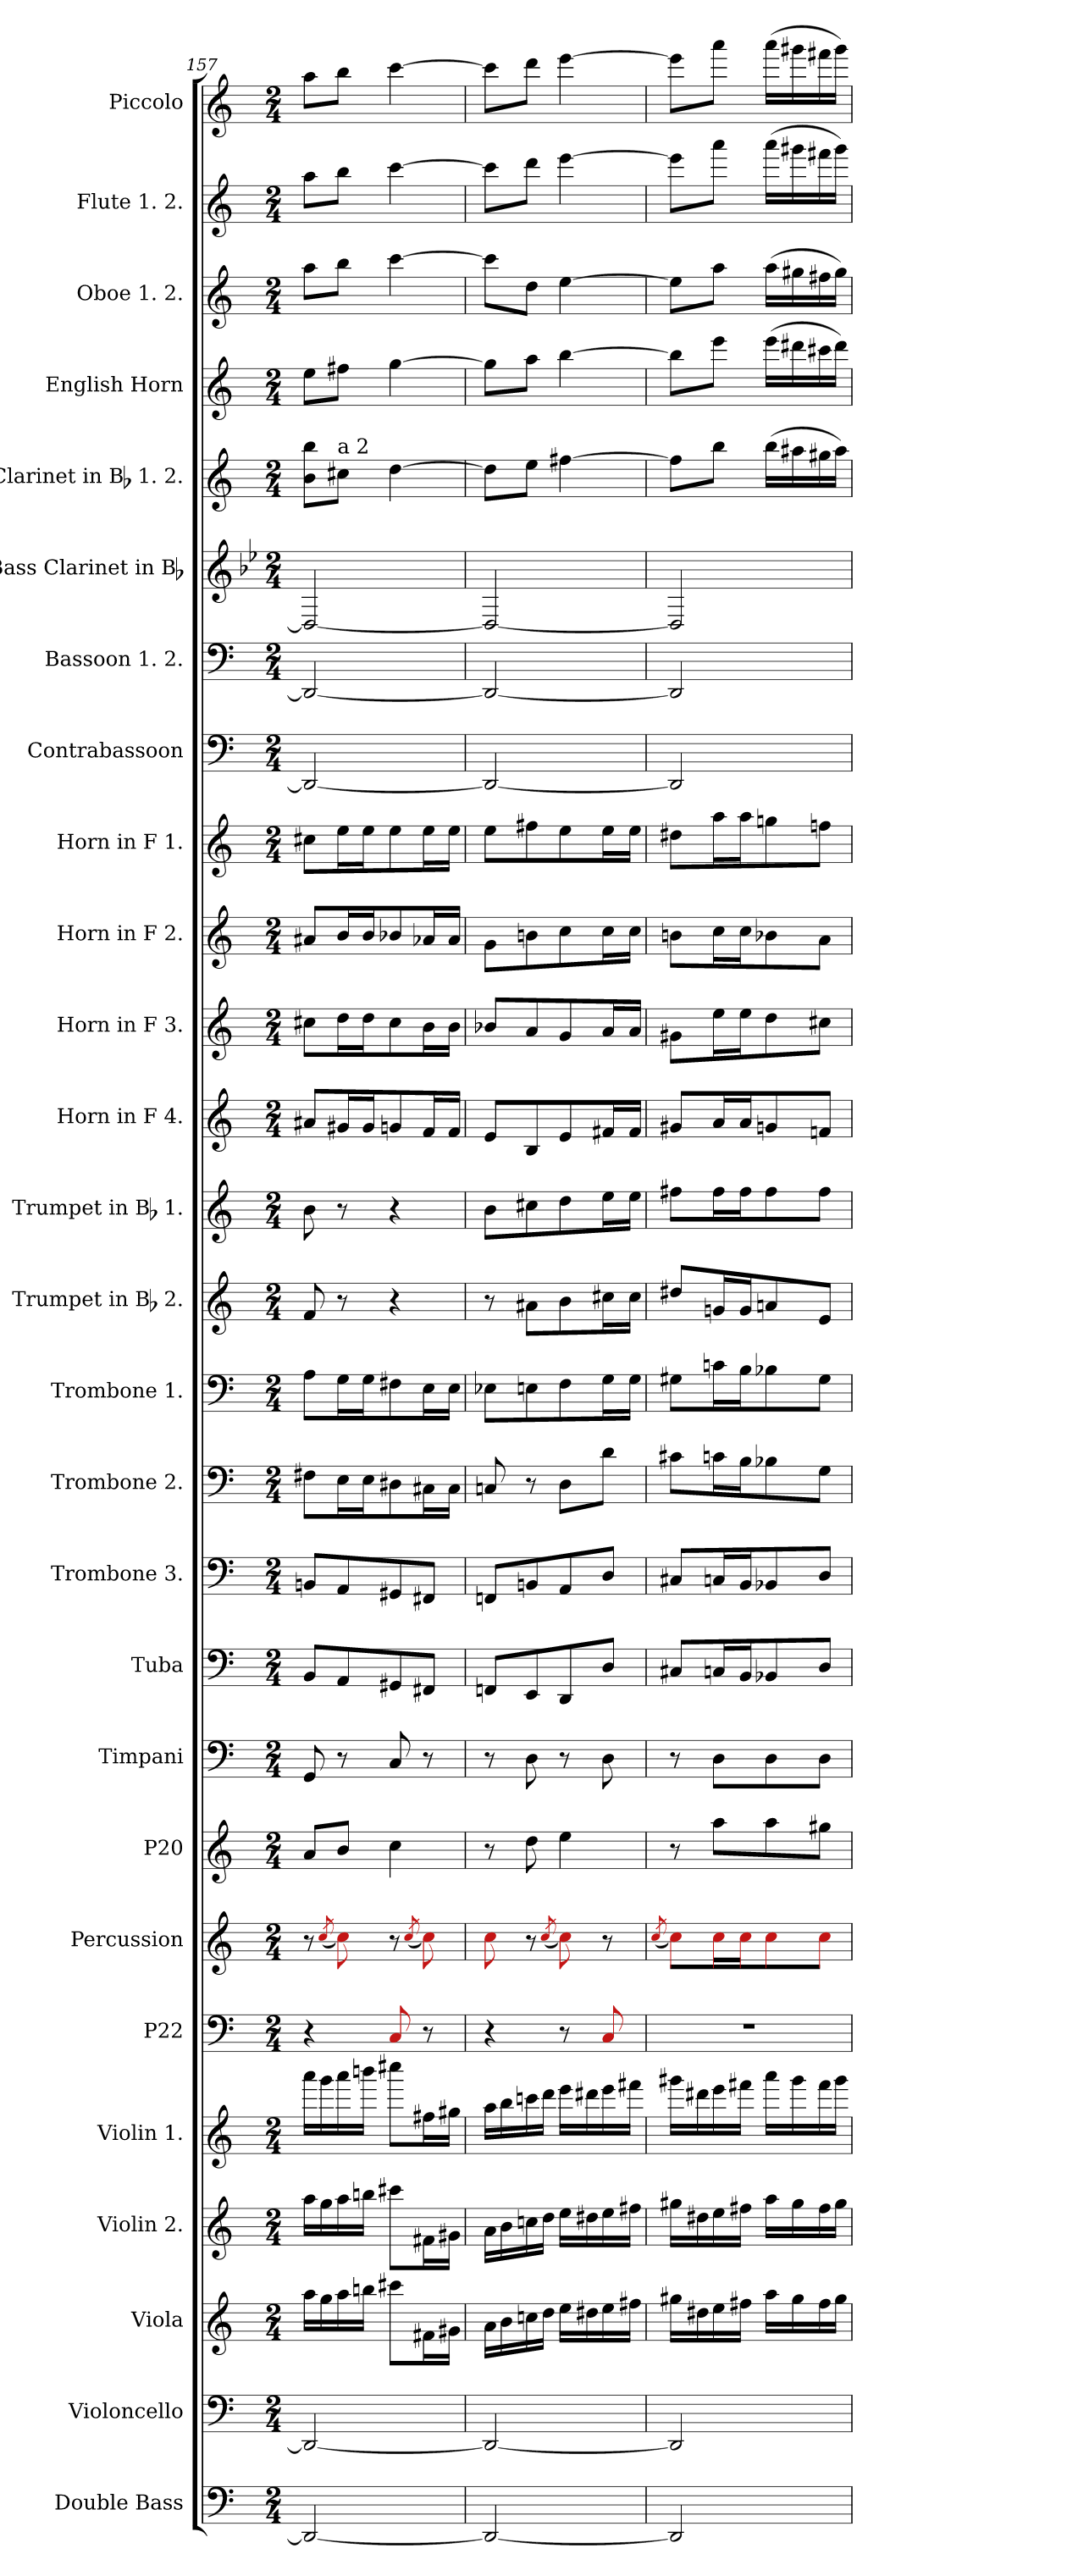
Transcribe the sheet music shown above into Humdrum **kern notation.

**kern	**kern	**kern	**kern	**kern	**kern	**kern	**kern	**kern	**kern	**kern	**kern	**kern	**kern	**kern	**kern	**kern	**kern	**kern	**kern	**kern	**kern	**kern	**kern	**kern	**kern	**kern
*part27	*part26	*part25	*part24	*part23	*part22	*part21	*part20	*part19	*part18	*part17	*part16	*part15	*part14	*part13	*part12	*part11	*part10	*part9	*part8	*part7	*part6	*part5	*part4	*part3	*part2	*part1
*staff27	*staff26	*staff25	*staff24	*staff23	*staff22	*staff21	*staff20	*staff19	*staff18	*staff17	*staff16	*staff15	*staff14	*staff13	*staff12	*staff11	*staff10	*staff9	*staff8	*staff7	*staff6	*staff5	*staff4	*staff3	*staff2	*staff1
*I"Double Bass	*I"Violoncello	*I"Viola	*I"Violin 2.	*I"Violin 1.	*I"P22	*I"Percussion	*I"P20	*I"Timpani	*I"Tuba	*I"Trombone 3.	*I"Trombone 2.	*I"Trombone 1.	*I"Trumpet in Bb 2.	*I"Trumpet in Bb 1.	*I"Horn in F 4.	*I"Horn in F 3.	*I"Horn in F 2.	*I"Horn in F 1.	*I"Contrabassoon	*I"Bassoon 1. 2.	*I"Bass Clarinet in Bb	*I"Clarinet in Bb 1. 2.	*I"English Horn	*I"Oboe 1. 2.	*I"Flute 1. 2.	*I"Piccolo
*I'Db.	*I'Vc.	*I'Vla.	*	*	*	*I'Perc.	*	*I'Timp.	*I'Tba.	*I'Tbn.	*I'Tbn.	*I'Tbn.	*I'Tpt.	*I'Tpt.	*I'Hn.	*I'Hn.	*I'Hn.	*I'Hn.	*I'Cbsn.	*I'Bsn.	*I'B. Cl.	*I'Cl.	*	*I'Ob.	*I'Fl.	*I'Picc.
*clefF4	*clefF4	*clefG2	*clefG2	*clefG2	*clefF4	*clefG2	*clefG2	*clefF4	*clefF4	*clefF4	*clefF4	*clefF4	*clefG2	*clefG2	*clefG2	*clefG2	*clefG2	*clefG2	*clefF4	*clefF4	*clefG2	*clefG2	*clefG2	*clefG2	*clefG2	*clefG2
*ITrd7c12	*	*	*	*	*	*	*ITrd-14c-24	*	*	*	*	*	*ITrd1c2	*ITrd1c2	*ITrd4c7	*ITrd4c7	*ITrd4c7	*ITrd4c7	*ITrd7c12	*	*ITrd8c14	*ITrd1c2	*ITrd4c7	*	*	*ITrd-7c-12
*k[]	*k[]	*k[]	*k[]	*k[]	*k[]	*k[]	*k[]	*k[]	*k[]	*k[]	*k[]	*k[]	*k[b-e-]	*k[b-e-]	*k[b-]	*k[b-]	*k[b-]	*k[b-]	*k[]	*k[]	*k[b-e-]	*k[b-e-]	*k[b-]	*k[]	*k[]	*k[]
*M2/4	*M2/4	*M2/4	*M2/4	*M2/4	*M2/4	*M2/4	*M2/4	*M2/4	*M2/4	*M2/4	*M2/4	*M2/4	*M2/4	*M2/4	*M2/4	*M2/4	*M2/4	*M2/4	*M2/4	*M2/4	*M2/4	*M2/4	*M2/4	*M2/4	*M2/4	*M2/4
=157	=157	=157	=157	=157	=157	=157	=157	=157	=157	=157	=157	=157	=157	=157	=157	=157	=157	=157	=157	=157	=157	=157	=157	=157	=157	=157
2DDDi/_<	2DDi/_<	16aai\LL	16aai\LL	16aaai\LL	4r	8r	8aaai/L	8GGi/	8BBi/L	8BBni/L	8F#Xi\L	8Ai\L	8e-i/	8ai\	8d#Xi/L	8f#Xi\L	8d#Xi/L	8f#Xi\L	2DDDi/_<	2DDi/_<	2DDi/_<	8ai\ 8aaiL	8ai\L	8aai\L	8aai\L	8aaai\L
.	.	16ggi\	16ggi\	16gggi\	.	.	.	.	.	.	.	.	.	.	.	.	.	.	.	.	.	.	.	.	.	.
.	.	.	.	.	.	(8qRcci/	.	.	.	.	.	.	.	.	.	.	.	.	.	.	.	.	.	.	.	.
!	!	!	!	!	!	!	!	!	!	!	!	!	!	!	!	!	!	!	!	!	!	!LO:TX:a:t=a 2	!	!	!	!
.	.	16aai\	16aai\	16aaai\	.	8Rcci\)	8bbbi/J	8r	8AAi/	8AAi/	16Ei\L	16Gi\L	8r	8r	16c#Xi/L	16gi\L	16ei/L	16ai\L	.	.	.	8bni\J	8bni\J	8bbi\J	8bbi\J	8bbbi\J
.	.	16bbni\JJ	16bbni\JJ	16bbbni\JJ	.	.	.	.	.	.	16Ei\J	16Gi\J	.	.	16c#i/J	16gi\J	16ei/J	16ai\J	.	.	.	.	.	.	.	.
.	.	8ccc#Xi\L	8ccc#Xi\L	8cccc#Xi\L	8Rai/	8r	4cccci\	8Ci/	8GG#Xi/	8GG#Xi/	8D#Xi\	8F#Xi\	4r	4r	8cni/	8f#i\	8e-Xi/	8ai\	.	.	.	[>4cci\	[>4cci\	[>4ccci\	[>4ccci\	[>4cccci\
.	.	.	.	.	.	(8qRcci/	.	.	.	.	.	.	.	.	.	.	.	.	.	.	.	.	.	.	.	.
.	.	16f#Xi\L	16f#Xi\L	16ff#Xi\L	8r	8Rcci\)	.	8r	8FF#Xi/J	8FF#Xi/J	16C#Xi\L	16Ei\L	.	.	16B-i/L	16ei\L	16d-Xi/L	16ai\L	.	.	.	.	.	.	.	.
.	.	16g#Xi\JJ	16g#Xi\JJ	16gg#Xi\JJ	.	.	.	.	.	.	16C#i\JJ	16Ei\JJ	.	.	16B-i/JJ	16ei\JJ	16d-i/JJ	16ai\JJ	.	.	.	.	.	.	.	.
=158	=158	=158	=158	=158	=158	=158	=158	=158	=158	=158	=158	=158	=158	=158	=158	=158	=158	=158	=158	=158	=158	=158	=158	=158	=158	=158
2DDDi/_<	2DDi/_<	16ai\LL	16ai\LL	16aai\LL	4r	8Rcci\	8r	8r	8FFni/L	8FFni/L	8Cni/	8E-Xi\L	8r	8ai\L	8Ai/L	8e-Xi/L	8ci\L	8ai\L	2DDDi/_<	2DDi/_<	2DDi/_<	8cci\L]	8cci\L]	8ccci\L]	8ccci\L]	8cccci\L]
.	.	16bi\	16bi\	16bbi\	.	.	.	.	.	.	.	.	.	.	.	.	.	.	.	.	.	.	.	.	.	.
.	.	16ccni\	16ccni\	16cccni\	.	8r	8ddddi\	8Di\	8EEi/	8BBni/	8r	8Eni\	8g#Xi\L	8bni\	8Ei/	8di/	8eni\	8bni\	.	.	.	8ddi\J	8ddi\J	8ddi\J	8dddi\J	8ddddi\J
.	.	16ddi\JJ	16ddi\JJ	16dddi\JJ	.	.	.	.	.	.	.	.	.	.	.	.	.	.	.	.	.	.	.	.	.	.
.	.	.	.	.	.	(8qRcci/	.	.	.	.	.	.	.	.	.	.	.	.	.	.	.	.	.	.	.	.
.	.	16eei\LL	16eei\LL	16eeei\LL	8r	8Rcci\)	4eeeei\	8r	8DDi/	8AAi/	8Di\L	8Fi\	8ai\	8cci\	8Ai/	8ci/	8fi\	8ai\	.	.	.	[>4eeni\	[>4eei\	[>4eei\	[>4eeei\	[>4eeeei\
.	.	16dd#Xi\	16dd#Xi\	16ddd#Xi\	.	.	.	.	.	.	.	.	.	.	.	.	.	.	.	.	.	.	.	.	.	.
.	.	16eei\	16eei\	16eeei\	8Rai/	8r	.	8Di\	8Di/J	8Di/J	8di\J	16Gi\L	16bni\L	16ddi\L	16Bni/L	16di/L	16fi\L	16ai\L	.	.	.	.	.	.	.	.
.	.	16ff#Xi\JJ	16ff#Xi\JJ	16fff#Xi\JJ	.	.	.	.	.	.	.	16Gi\JJ	16bi\JJ	16ddi\JJ	16Bi/JJ	16di/JJ	16fi\JJ	16ai\JJ	.	.	.	.	.	.	.	.
=159	=159	=159	=159	=159	=159	=159	=159	=159	=159	=159	=159	=159	=159	=159	=159	=159	=159	=159	=159	=159	=159	=159	=159	=159	=159	=159
.	.	.	.	.	.	(8qRcci/	.	.	.	.	.	.	.	.	.	.	.	.	.	.	.	.	.	.	.	.
!	!	!	!	!	!LO:N:vis=1	!	!	!	!	!	!	!	!	!	!	!	!	!	!	!	!	!	!	!	!	!
2DDDi/]	2DDi/]	16gg#Xi\LL	16gg#Xi\LL	16ggg#Xi\LL	2r	8Rcci\L)	8r	8r	8C#Xi/L	8C#Xi/L	8c#Xi\L	8G#Xi\L	8cc#Xi/L	8eeni\L	8c#Xi/L	8c#Xi\L	8eni\L	8g#Xi\L	2DDDi/]	2DDi/]	2DDi/]	8eei\L]	8eei\L]	8eei\L]	8eeei\L]	8eeeei\L]
.	.	16dd#Xi\	16dd#Xi\	16ddd#Xi\	.	.	.	.	.	.	.	.	.	.	.	.	.	.	.	.	.	.	.	.	.	.
.	.	16eei\	16eei\	16eeei\	.	16Rcci\L	8aaaai\L	8Di\L	16Cni/L	16Cni/L	16cni\L	16cni\L	16fni/L	16eei\L	16di/L	16ai\L	16fi\L	16ddi\L	.	.	.	8aai\J	8aai\J	8aai\J	8aaai\J	8aaaai\J
.	.	16ff#Xi\JJ	16ff#Xi\JJ	16fff#Xi\JJ	.	16Rcci\J	.	.	16BBi/J	16BBi/J	16Bi\J	16Bi\J	16fi/J	16eei\J	16di/J	16ai\J	16fi\J	16ddi\J	.	.	.	.	.	.	.	.
.	.	16aai\LL	16aai\LL	16aaai\LL	.	8Rcci\	8aaaai\	8Di\	8BB-Xi/	8BB-Xi/	8B-Xi\	8B-Xi\	8gni/	8eei\	8cni/	8gi\	8e-Xi\	8ccni\	.	.	.	(16aai\LL	(16aai\LL	(16aai\LL	(16aaai\LL	(16aaaai\LL
.	.	16gg#i\	16gg#i\	16ggg#i\	.	.	.	.	.	.	.	.	.	.	.	.	.	.	.	.	.	16gg#Xi\	16gg#Xi\	16gg#Xi\	16ggg#Xi\	16gggg#Xi\
.	.	16ff#i\	16ff#i\	16fff#i\	.	8Rcci\J	8gggg#Xi\J	8Di\J	8Di/J	8Di/J	8Gi\J	8G#i\J	8di/J	8eei\J	8B-Xi/J	8f#Xi\J	8di\J	8b-Xi\J	.	.	.	16ff#Xi\	16ff#Xi\	16ff#Xi\	16fff#Xi\	16ffff#Xi\
.	.	16gg#i\JJ	16gg#i\JJ	16ggg#i\JJ	.	.	.	.	.	.	.	.	.	.	.	.	.	.	.	.	.	16gg#i\JJ)	16gg#i\JJ)	16gg#i\JJ)	16ggg#i\JJ)	16gggg#i\JJ)
=	=	=	=	=	=	=	=	=	=	=	=	=	=	=	=	=	=	=	=	=	=	=	=	=	=	=
*-	*-	*-	*-	*-	*-	*-	*-	*-	*-	*-	*-	*-	*-	*-	*-	*-	*-	*-	*-	*-	*-	*-	*-	*-	*-	*-
